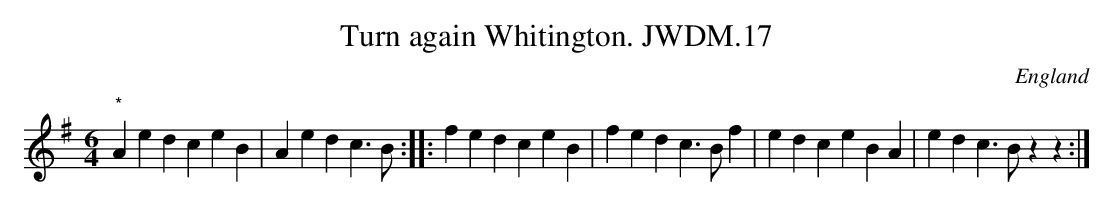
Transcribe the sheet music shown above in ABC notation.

X:1
T:Turn again Whitington. JWDM.17
M:6/4
L:1/4
O:England
K:G
"*"AedceB|Aedc>B:|:fedceB|fedc>Bf|edceBA|edc>Bzz:|
